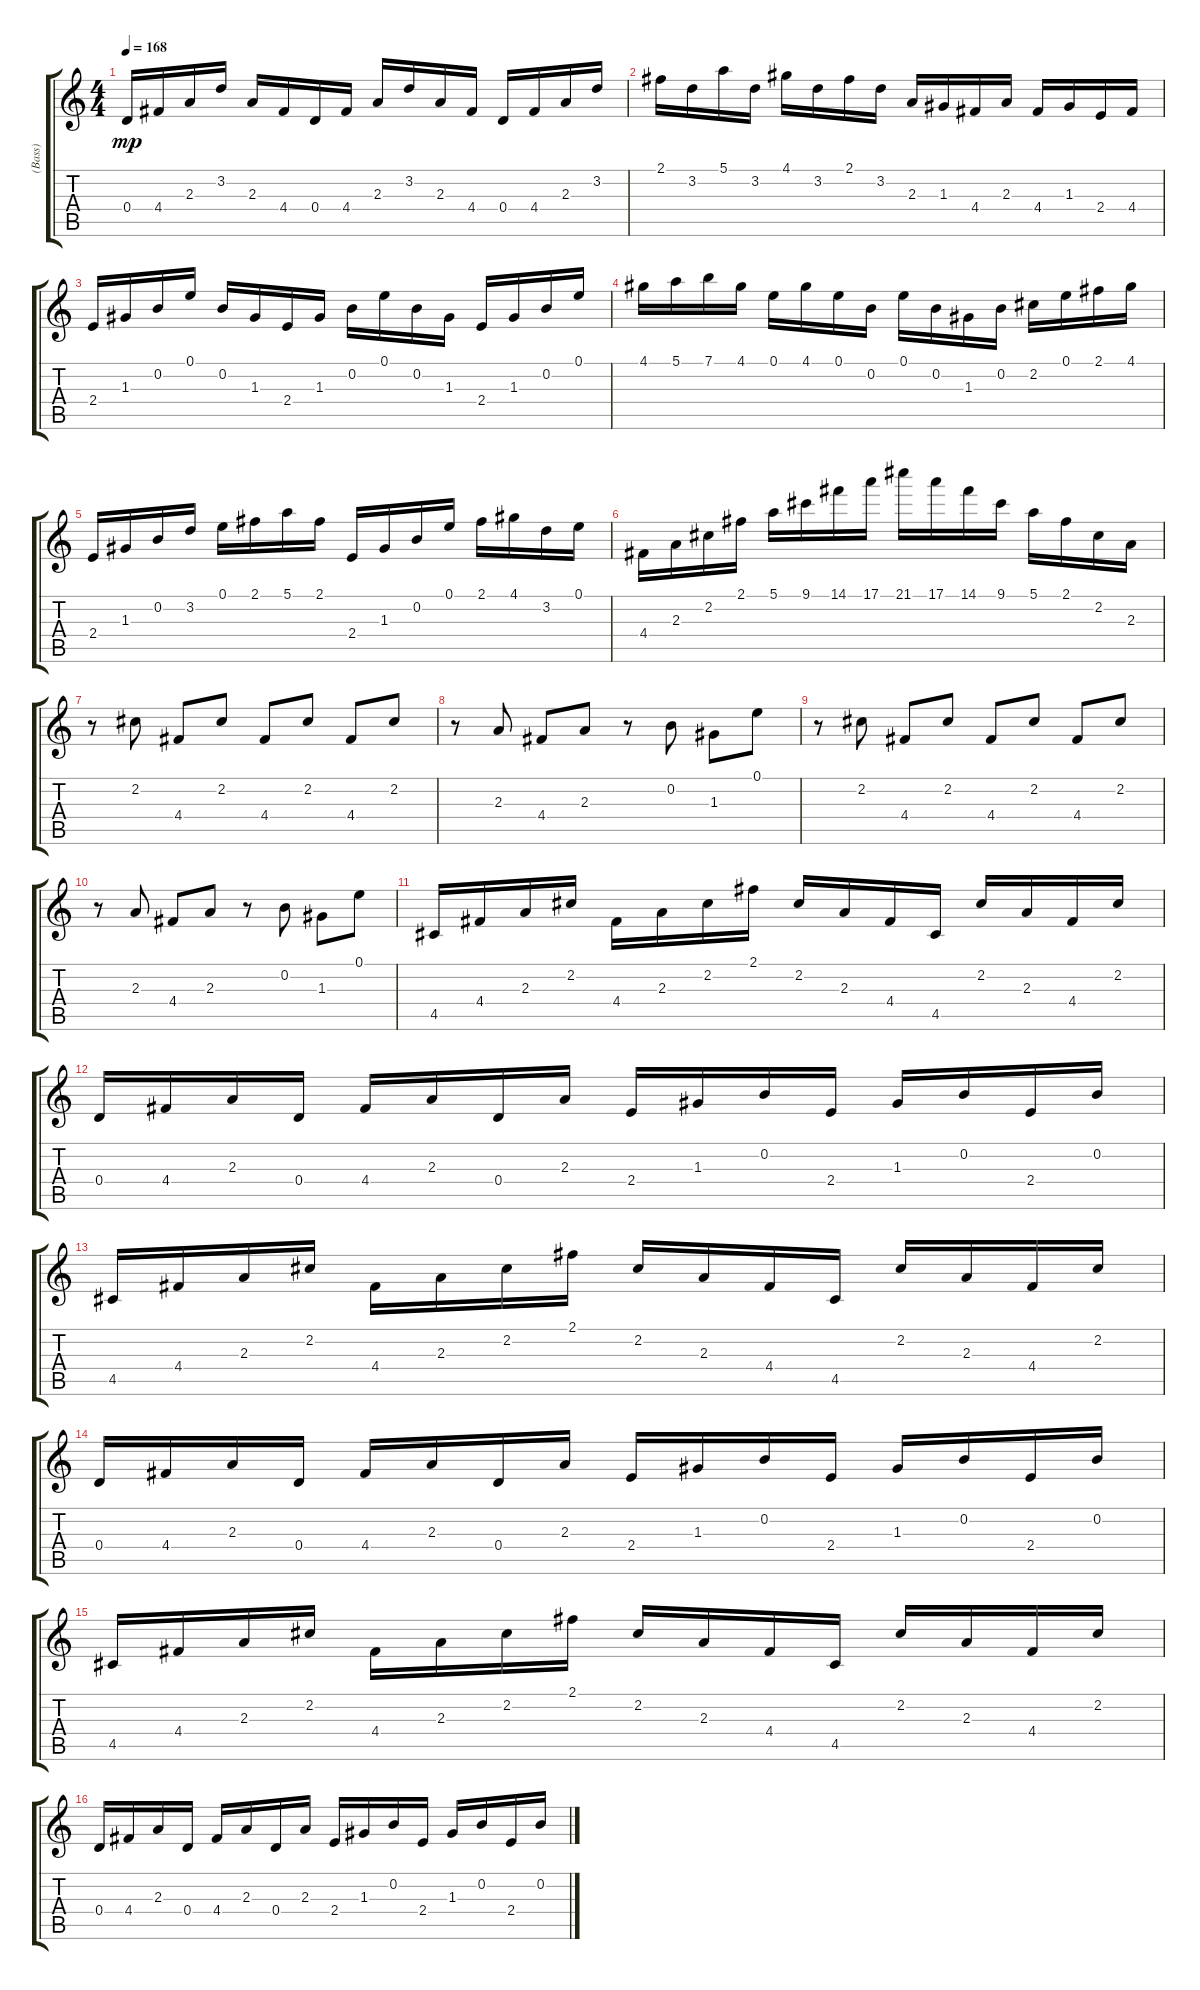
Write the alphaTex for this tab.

\track ("(Bass)" "(Bass)") {instrument fretlessbass}
\staff {score tabs}
\tuning (E4 B3 G3 D3 A2 E2) {hide}
\ts (4 4)
\tempo 168
\clef g2
\ks c
0.4.16{dy mp} 4.4.16 2.3.16 3.2.16 2.3.16 4.4.16 0.4.16 4.4.16 2.3.16 3.2.16 2.3.16 4.4.16 0.4.16 4.4.16 2.3.16 3.2.16 |
2.1.16 3.2.16 5.1.16 3.2.16 4.1.16 3.2.16 2.1.16 3.2.16 2.3.16 1.3.16 4.4.16 2.3.16 4.4.16 1.3.16 2.4.16 4.4.16 |
2.4.16 1.3.16 0.2.16 0.1.16 0.2.16 1.3.16 2.4.16 1.3.16 0.2.16 0.1.16 0.2.16 1.3.16 2.4.16 1.3.16 0.2.16 0.1.16 |
4.1.16 5.1.16 7.1.16 4.1.16 0.1.16 4.1.16 0.1.16 0.2.16 0.1.16 0.2.16 1.3.16 0.2.16 2.2.16 0.1.16 2.1.16 4.1.16 |
2.4.16 1.3.16 0.2.16 3.2.16 0.1.16 2.1.16 5.1.16 2.1.16 2.4.16 1.3.16 0.2.16 0.1.16 2.1.16 4.1.16 3.2.16 0.1.16 |
4.4.16 2.3.16 2.2.16 2.1.16 5.1.16 9.1.16 14.1.16 17.1.16 21.1.16 17.1.16 14.1.16 9.1.16 5.1.16 2.1.16 2.2.16 2.3.16 |
r.8 2.2.8 4.4.8 2.2.8 4.4.8 2.2.8 4.4.8 2.2.8 |
r.8 2.3.8 4.4.8 2.3.8 r.8 0.2.8 1.3.8 0.1.8 |
r.8 2.2.8 4.4.8 2.2.8 4.4.8 2.2.8 4.4.8 2.2.8 |
r.8 2.3.8 4.4.8 2.3.8 r.8 0.2.8 1.3.8 0.1.8 |
4.5.16 4.4.16 2.3.16 2.2.16 4.4.16 2.3.16 2.2.16 2.1.16 2.2.16 2.3.16 4.4.16 4.5.16 2.2.16 2.3.16 4.4.16 2.2.16 |
0.4.16 4.4.16 2.3.16 0.4.16 4.4.16 2.3.16 0.4.16 2.3.16 2.4.16 1.3.16 0.2.16 2.4.16 1.3.16 0.2.16 2.4.16 0.2.16 |
4.5.16 4.4.16 2.3.16 2.2.16 4.4.16 2.3.16 2.2.16 2.1.16 2.2.16 2.3.16 4.4.16 4.5.16 2.2.16 2.3.16 4.4.16 2.2.16 |
0.4.16 4.4.16 2.3.16 0.4.16 4.4.16 2.3.16 0.4.16 2.3.16 2.4.16 1.3.16 0.2.16 2.4.16 1.3.16 0.2.16 2.4.16 0.2.16 |
4.5.16 4.4.16 2.3.16 2.2.16 4.4.16 2.3.16 2.2.16 2.1.16 2.2.16 2.3.16 4.4.16 4.5.16 2.2.16 2.3.16 4.4.16 2.2.16 |
0.4.16 4.4.16 2.3.16 0.4.16 4.4.16 2.3.16 0.4.16 2.3.16 2.4.16 1.3.16 0.2.16 2.4.16 1.3.16 0.2.16 2.4.16 0.2.16
